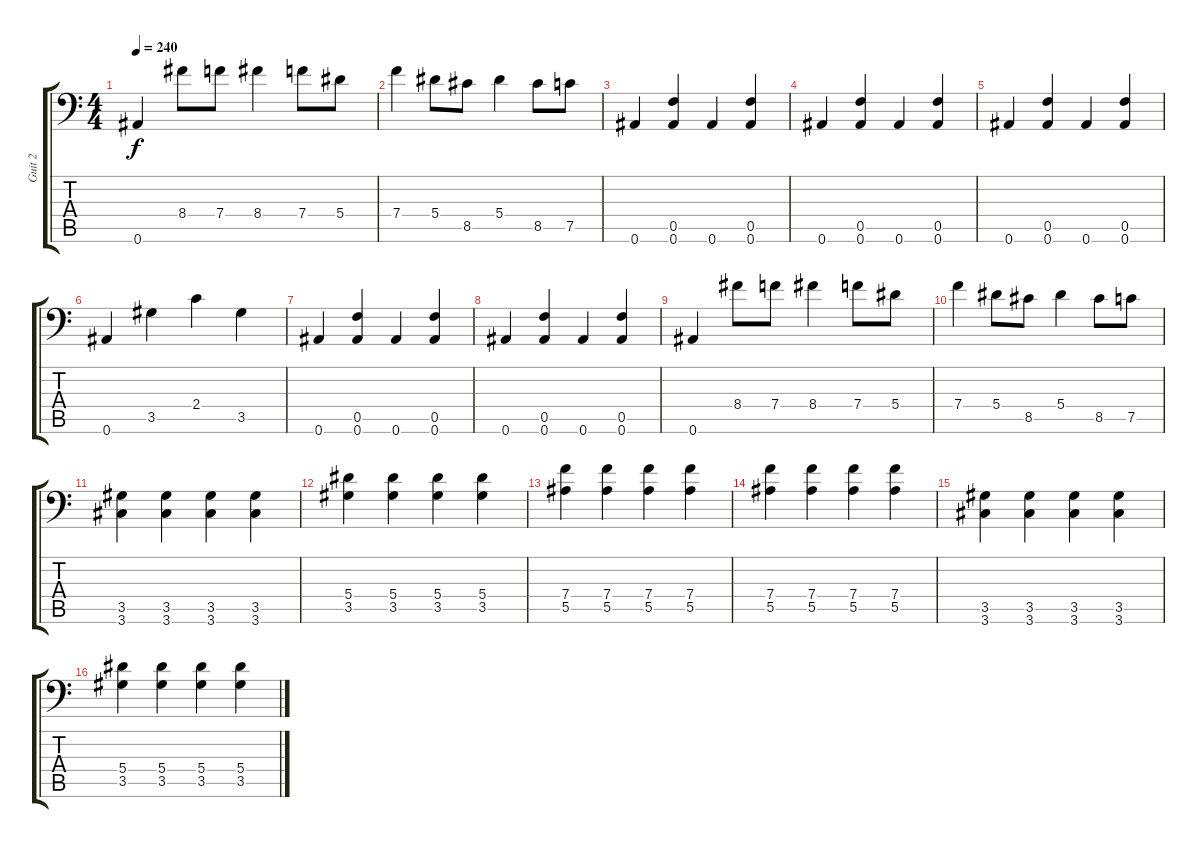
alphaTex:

\track ("Guit 2" "Guit 2") {instrument distortionguitar}
\staff {score tabs}
\tuning (C4 G3 Eb3 Bb2 F2 Bb1) {hide}
\ts (4 4)
\tempo 240
\clef f4
\ks c
0.6.4{dy f} 8.4.8 7.4.8 8.4.4 7.4.8 5.4.8 |
7.4.4 5.4.8 8.5.8 5.4.4 8.5.8 7.5.8 |
0.6.4 (0.5 0.6).4 0.6.4 (0.5 0.6).4 |
0.6.4 (0.5 0.6).4 0.6.4 (0.5 0.6).4 |
0.6.4 (0.5 0.6).4 0.6.4 (0.5 0.6).4 |
0.6.4 3.5.4 2.4.4 3.5.4 |
0.6.4 (0.5 0.6).4 0.6.4 (0.5 0.6).4 |
0.6.4 (0.5 0.6).4 0.6.4 (0.5 0.6).4 |
0.6.4 8.4.8 7.4.8 8.4.4 7.4.8 5.4.8 |
7.4.4 5.4.8 8.5.8 5.4.4 8.5.8 7.5.8 |
(3.5 3.6).4 (3.5 3.6).4 (3.5 3.6).4 (3.5 3.6).4 |
(5.4 3.5).4 (5.4 3.5).4 (5.4 3.5).4 (5.4 3.5).4 |
(7.4 5.5).4 (7.4 5.5).4 (7.4 5.5).4 (7.4 5.5).4 |
(7.4 5.5).4 (7.4 5.5).4 (7.4 5.5).4 (7.4 5.5).4 |
(3.5 3.6).4 (3.5 3.6).4 (3.5 3.6).4 (3.5 3.6).4 |
(5.4 3.5).4 (5.4 3.5).4 (5.4 3.5).4 (5.4 3.5).4
